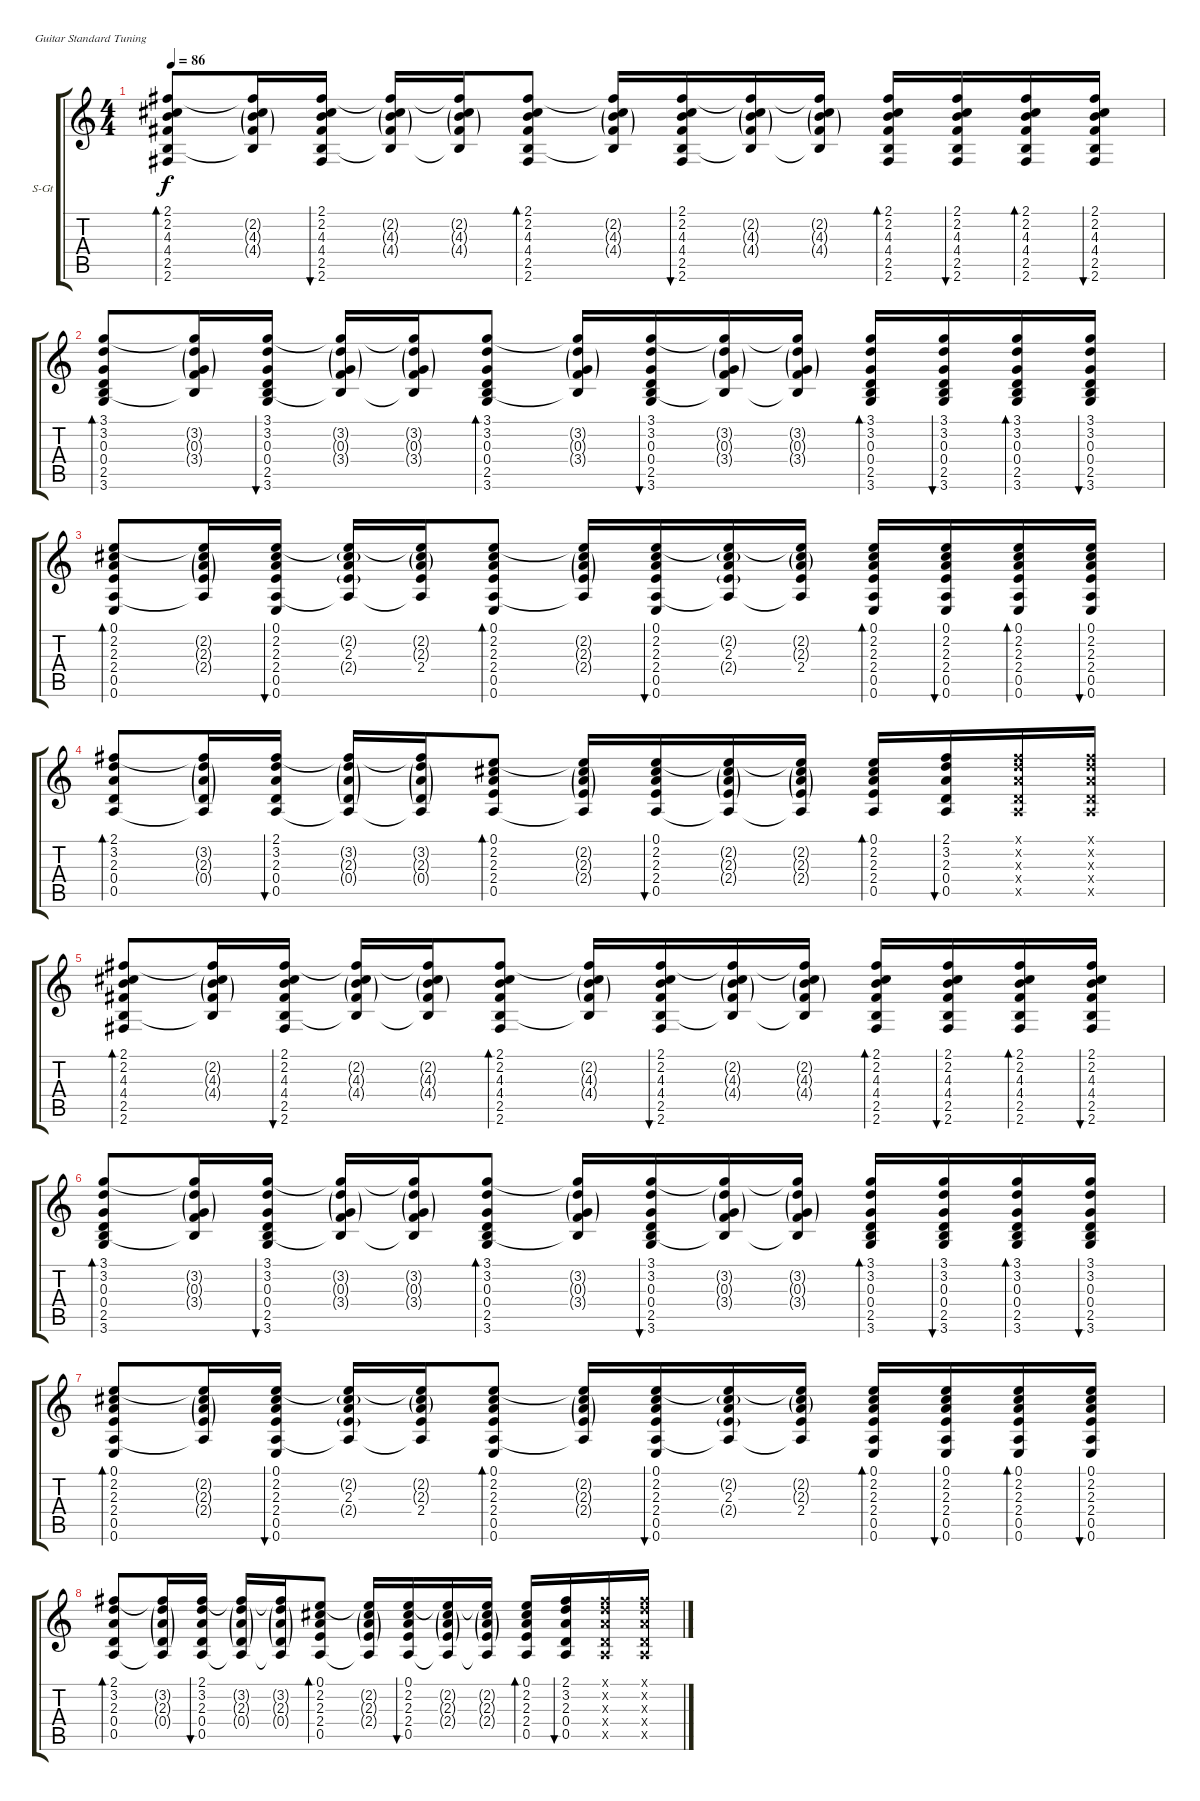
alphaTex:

\defaultSystemsLayout 4
\bracketExtendMode groupsimilarinstruments
\firstSystemTrackNameOrientation horizontal
\otherSystemsTrackNameOrientation horizontal
\track ("Padge" "S-Gt") {instrument acousticguitarsteel}
\staff {score tabs}
\tuning (E4 B3 G3 D3 A2 E2)
\ts (4 4)
\tempo 86
\clef g2
\scale
0.333333
\ks c
(2.1 2.2 4.3 4.4 2.5 2.6).8{bd 60 dy f} (2.1{t} 2.2{g} 4.3{g} 4.4{g} 2.5{t}).16 (2.1 2.2 4.3 4.4 2.5 2.6).16{bu 60} (2.1{t} 2.2{g} 4.3{g} 4.4{g} 2.5{t}).16 (2.1{t} 2.2{g} 4.3{g} 4.4{g} 2.5{t}).16 (2.1 2.2 4.3 4.4 2.5 2.6).8{bd 60} (2.1{t} 2.2{g} 4.3{g} 4.4{g} 2.5{t}).16 (2.1 2.2 4.3 4.4 2.5 2.6).16{bu 60} (2.1{t} 2.2{g} 4.3{g} 4.4{g} 2.5{t}).16 (2.1{t} 2.2{g} 4.3{g} 4.4{g} 2.5{t}).16 (2.1 2.2 4.3 4.4 2.5 2.6).16{bd 60} (2.1 2.2 4.3 4.4 2.5 2.6).16{bu 60} (2.1 2.2 4.3 4.4 2.5 2.6).16{bd 60} (2.1 2.2 4.3 4.4 2.5 2.6).16{bu 60} |
\scale
0.333333 (3.1 3.2 0.3 0.4 2.5 3.6).8{bd 60} (3.1{t} 3.2{g} 0.3{g} 3.4{g} 2.5{t}).16 (3.1 3.2 0.3 0.4 2.5 3.6).16{bu 60} (3.1{t} 3.2{g} 0.3{g} 3.4{g} 2.5{t}).16 (3.1{t} 3.2{g} 0.3{g} 3.4{g} 2.5{t}).16 (3.1 3.2 0.3 0.4 2.5 3.6).8{bd 60} (3.1{t} 3.2{g} 0.3{g} 3.4{g} 2.5{t}).16 (3.1 3.2 0.3 0.4 2.5 3.6).16{bu 60} (3.1{t} 3.2{g} 0.3{g} 3.4{g} 2.5{t}).16 (3.1{t} 3.2{g} 0.3{g} 3.4{g} 2.5{t}).16 (3.1 3.2 0.3 0.4 2.5 3.6).16{bd 60} (3.1 3.2 0.3 0.4 2.5 3.6).16{bu 60} (3.1 3.2 0.3 0.4 2.5 3.6).16{bd 60} (3.1 3.2 0.3 0.4 2.5 3.6).16{bu 60} |
\scale
0.333333 (0.1 2.2 2.3 2.4 0.5 0.6).8{bd 60} (0.1{t} 2.2{g} 2.3{g} 2.4{g} 0.5{t}).16 (0.1 2.2 2.3 2.4 0.5 0.6).16{bu 60} (0.1{t} 2.2{g} 2.3 2.4{g} 0.5{t}).16 (0.1{t} 2.2{g} 2.3{g} 2.4 0.5{t}).16 (0.1 2.2 2.3 2.4 0.5 0.6).8{bd 60} (0.1{t} 2.2{g} 2.3{g} 2.4{g} 0.5{t}).16 (0.1 2.2 2.3 2.4 0.5 0.6).16{bu 60} (0.1{t} 2.2{g} 2.3 2.4{g} 0.5{t}).16 (0.1{t} 2.2{g} 2.3{g} 2.4 0.5{t}).16 (0.1 2.2 2.3 2.4 0.5 0.6).16{bd 60} (0.1 2.2 2.3 2.4 0.5 0.6).16{bu 60} (0.1 2.2 2.3 2.4 0.5 0.6).16{bd 60} (0.1 2.2 2.3 2.4 0.5 0.6).16{bu 60} |
\scale
0.333333 (2.1 3.2 2.3 0.4 0.5).8{bd 60} (2.1{t} 3.2{g} 2.3{g} 0.4{g} 0.5{t}).16 (2.1 3.2 2.3 0.4 0.5).16{bu 60} (2.1{t} 3.2{g} 2.3{g} 0.4{g} 0.5{t}).16 (2.1{t} 3.2{g} 2.3{g} 0.4{g} 0.5{t}).16 (0.1 2.2 2.3 2.4 0.5).8{bd 60} (0.1{t} 2.2{g} 2.3{g} 2.4{g} 0.5{t}).16 (0.1 2.2 2.3 2.4 0.5).16{bu 60} (0.1{t} 2.2{g} 2.3{g} 2.4{g} 0.5{t}).16 (0.1{t} 2.2{g} 2.3{g} 2.4{g} 0.5{t}).16 (0.1 2.2 2.3 2.4 0.5).16{bd 60} (2.1 3.2 2.3 0.4 0.5).16{bu 60} (2.1{x} 3.2{x} 2.3{x} 0.4{x} 0.5{x}).16 (2.1{x} 3.2{x} 2.3{x} 0.4{x} 0.5{x}).16 |
\scale
0.333333 (2.1 2.2 4.3 4.4 2.5 2.6).8{bd 60} (2.1{t} 2.2{g} 4.3{g} 4.4{g} 2.5{t}).16 (2.1 2.2 4.3 4.4 2.5 2.6).16{bu 60} (2.1{t} 2.2{g} 4.3{g} 4.4{g} 2.5{t}).16 (2.1{t} 2.2{g} 4.3{g} 4.4{g} 2.5{t}).16 (2.1 2.2 4.3 4.4 2.5 2.6).8{bd 60} (2.1{t} 2.2{g} 4.3{g} 4.4{g} 2.5{t}).16 (2.1 2.2 4.3 4.4 2.5 2.6).16{bu 60} (2.1{t} 2.2{g} 4.3{g} 4.4{g} 2.5{t}).16 (2.1{t} 2.2{g} 4.3{g} 4.4{g} 2.5{t}).16 (2.1 2.2 4.3 4.4 2.5 2.6).16{bd 60} (2.1 2.2 4.3 4.4 2.5 2.6).16{bu 60} (2.1 2.2 4.3 4.4 2.5 2.6).16{bd 60} (2.1 2.2 4.3 4.4 2.5 2.6).16{bu 60} |
\scale
0.333333 (3.1 3.2 0.3 0.4 2.5 3.6).8{bd 60} (3.1{t} 3.2{g} 0.3{g} 3.4{g} 2.5{t}).16 (3.1 3.2 0.3 0.4 2.5 3.6).16{bu 60} (3.1{t} 3.2{g} 0.3{g} 3.4{g} 2.5{t}).16 (3.1{t} 3.2{g} 0.3{g} 3.4{g} 2.5{t}).16 (3.1 3.2 0.3 0.4 2.5 3.6).8{bd 60} (3.1{t} 3.2{g} 0.3{g} 3.4{g} 2.5{t}).16 (3.1 3.2 0.3 0.4 2.5 3.6).16{bu 60} (3.1{t} 3.2{g} 0.3{g} 3.4{g} 2.5{t}).16 (3.1{t} 3.2{g} 0.3{g} 3.4{g} 2.5{t}).16 (3.1 3.2 0.3 0.4 2.5 3.6).16{bd 60} (3.1 3.2 0.3 0.4 2.5 3.6).16{bu 60} (3.1 3.2 0.3 0.4 2.5 3.6).16{bd 60} (3.1 3.2 0.3 0.4 2.5 3.6).16{bu 60} |
\scale
0.333333 (0.1 2.2 2.3 2.4 0.5 0.6).8{bd 60} (0.1{t} 2.2{g} 2.3{g} 2.4{g} 0.5{t}).16 (0.1 2.2 2.3 2.4 0.5 0.6).16{bu 60} (0.1{t} 2.2{g} 2.3 2.4{g} 0.5{t}).16 (0.1{t} 2.2{g} 2.3{g} 2.4 0.5{t}).16 (0.1 2.2 2.3 2.4 0.5 0.6).8{bd 60} (0.1{t} 2.2{g} 2.3{g} 2.4{g} 0.5{t}).16 (0.1 2.2 2.3 2.4 0.5 0.6).16{bu 60} (0.1{t} 2.2{g} 2.3 2.4{g} 0.5{t}).16 (0.1{t} 2.2{g} 2.3{g} 2.4 0.5{t}).16 (0.1 2.2 2.3 2.4 0.5 0.6).16{bd 60} (0.1 2.2 2.3 2.4 0.5 0.6).16{bu 60} (0.1 2.2 2.3 2.4 0.5 0.6).16{bd 60} (0.1 2.2 2.3 2.4 0.5 0.6).16{bu 60} |
\scale
0.333333 (2.1 3.2 2.3 0.4 0.5).8{bd 60} (2.1{t} 3.2{g} 2.3{g} 0.4{g} 0.5{t}).16 (2.1 3.2 2.3 0.4 0.5).16{bu 60} (2.1{t} 3.2{g} 2.3{g} 0.4{g} 0.5{t}).16 (2.1{t} 3.2{g} 2.3{g} 0.4{g} 0.5{t}).16 (0.1 2.2 2.3 2.4 0.5).8{bd 60} (0.1{t} 2.2{g} 2.3{g} 2.4{g} 0.5{t}).16 (0.1 2.2 2.3 2.4 0.5).16{bu 60} (0.1{t} 2.2{g} 2.3{g} 2.4{g} 0.5{t}).16 (0.1{t} 2.2{g} 2.3{g} 2.4{g} 0.5{t}).16 (0.1 2.2 2.3 2.4 0.5).16{bd 60} (2.1 3.2 2.3 0.4 0.5).16{bu 60} (2.1{x} 3.2{x} 2.3{x} 0.4{x} 0.5{x}).16 (2.1{x} 3.2{x} 2.3{x} 0.4{x} 0.5{x}).16
